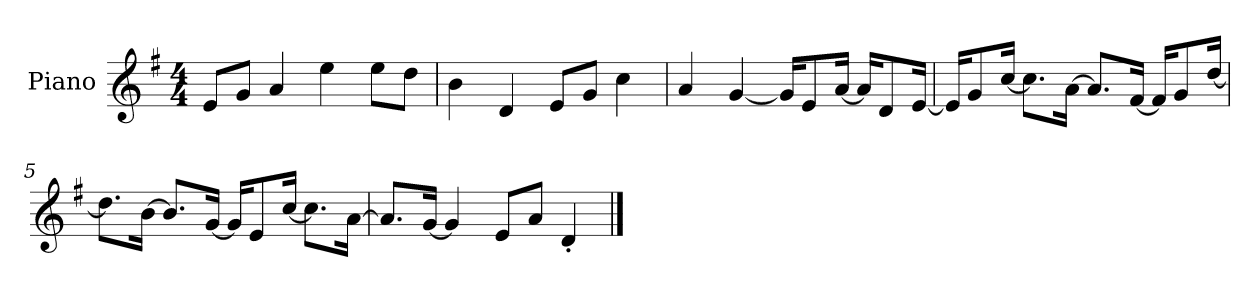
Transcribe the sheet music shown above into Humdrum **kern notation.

**kern
*part1
*staff1
*I"Piano
*I'P-no
*clefG2
*k[f#]
*M4/4
*MM90
=1
8e/L
8g/J
4a/
4ee\
8ee\L
8dd\J
=2
4b\
4d/
8e/L
8g/J
4cc\
=3
4a/
[4g/
16g/KL]
8e/
[16a/Jk
16a/KL]
8d/
[16e/Jk
=4
16e/KL]
8g/
[16cc/Jk
8.cc\L]
[16a\Jk
8.a/L]
[16f#/Jk
16f#/KL]
8g/
[16dd/Jk
!!LO:LB:g=z
=5
8.dd\L]
[16b\Jk
8.b/L]
[16g/Jk
16g/KL]
8e/
[16cc/Jk
8.cc\L]
[16a\Jk
=6
8.a/L]
[16g/Jk
4g/]
8e/L
8a/J
4d'/
==
*-
